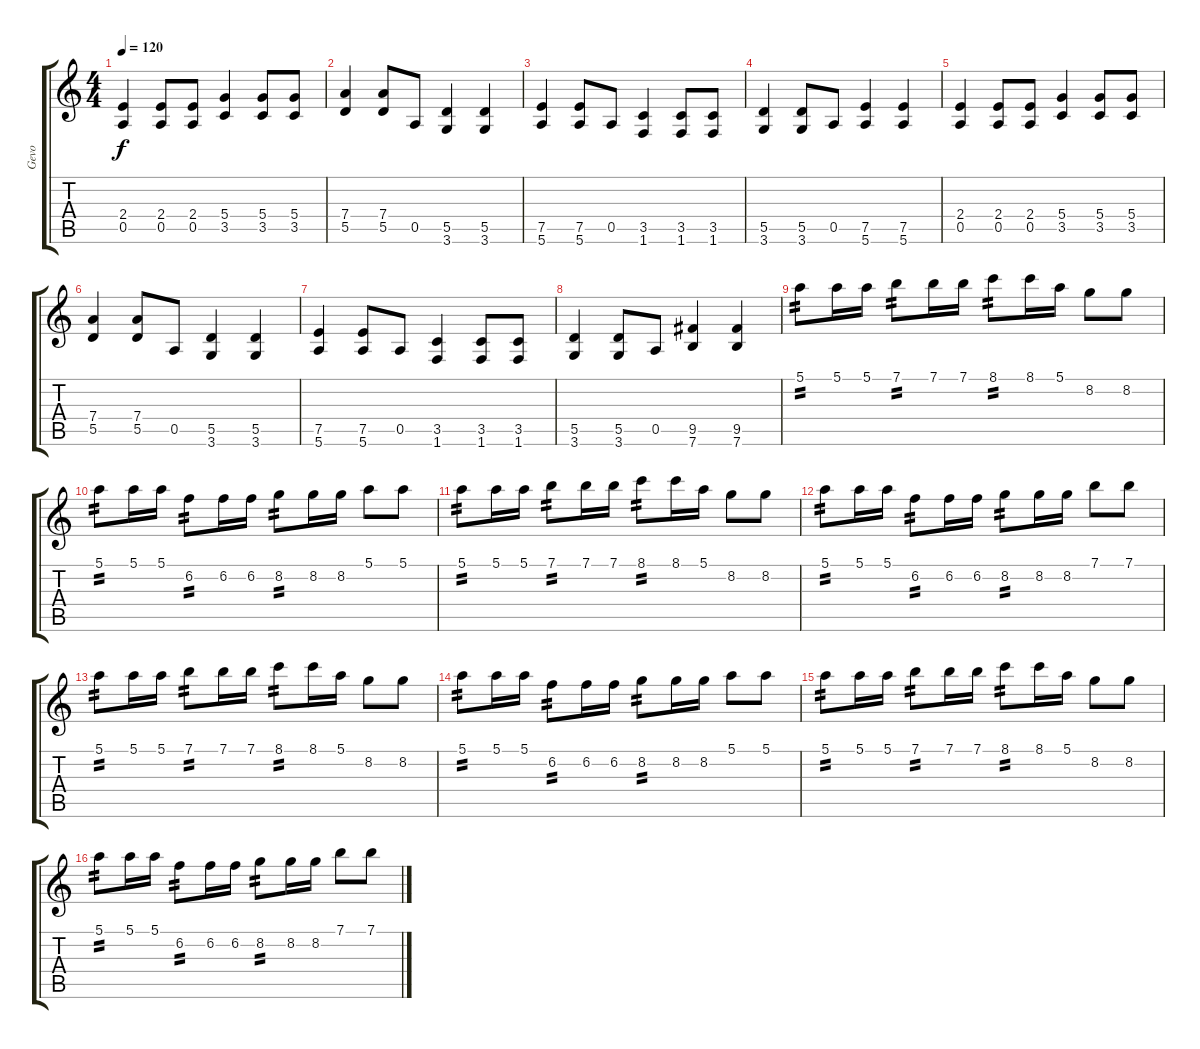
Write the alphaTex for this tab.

\track ("Gevo" "Gevo") {instrument distortionguitar}
\staff {score tabs}
\tuning (E4 B3 G3 D3 A2 E2) {hide}
\ts (4 4)
\tempo 120
\clef g2
\ks c
(2.4 0.5).4{dy f} (2.4 0.5).8 (2.4 0.5).8 (5.4 3.5).4 (5.4 3.5).8 (5.4 3.5).8 |
(7.4 5.5).4 (7.4 5.5).8 0.5.8 (5.5 3.6).4 (5.5 3.6).4 |
(7.5 5.6).4 (7.5 5.6).8 0.5.8 (3.5 1.6).4 (3.5 1.6).8 (3.5 1.6).8 |
(5.5 3.6).4 (5.5 3.6).8 0.5.8 (7.5 5.6).4 (7.5 5.6).4 |
(2.4 0.5).4 (2.4 0.5).8 (2.4 0.5).8 (5.4 3.5).4 (5.4 3.5).8 (5.4 3.5).8 |
(7.4 5.5).4 (7.4 5.5).8 0.5.8 (5.5 3.6).4 (5.5 3.6).4 |
(7.5 5.6).4 (7.5 5.6).8 0.5.8 (3.5 1.6).4 (3.5 1.6).8 (3.5 1.6).8 |
(5.5 3.6).4 (5.5 3.6).8 0.5.8 (9.5 7.6).4 (9.5 7.6).4 |
5.1.8{tp 2} 5.1.16 5.1.16 7.1.8{tp 2} 7.1.16 7.1.16 8.1.8{tp 2} 8.1.16 5.1.16 8.2.8 8.2.8 |
5.1.8{tp 2} 5.1.16 5.1.16 6.2.8{tp 2} 6.2.16 6.2.16 8.2.8{tp 2} 8.2.16 8.2.16 5.1.8 5.1.8 |
5.1.8{tp 2} 5.1.16 5.1.16 7.1.8{tp 2} 7.1.16 7.1.16 8.1.8{tp 2} 8.1.16 5.1.16 8.2.8 8.2.8 |
5.1.8{tp 2} 5.1.16 5.1.16 6.2.8{tp 2} 6.2.16 6.2.16 8.2.8{tp 2} 8.2.16 8.2.16 7.1.8 7.1.8 |
5.1.8{tp 2} 5.1.16 5.1.16 7.1.8{tp 2} 7.1.16 7.1.16 8.1.8{tp 2} 8.1.16 5.1.16 8.2.8 8.2.8 |
5.1.8{tp 2} 5.1.16 5.1.16 6.2.8{tp 2} 6.2.16 6.2.16 8.2.8{tp 2} 8.2.16 8.2.16 5.1.8 5.1.8 |
5.1.8{tp 2} 5.1.16 5.1.16 7.1.8{tp 2} 7.1.16 7.1.16 8.1.8{tp 2} 8.1.16 5.1.16 8.2.8 8.2.8 |
5.1.8{tp 2} 5.1.16 5.1.16 6.2.8{tp 2} 6.2.16 6.2.16 8.2.8{tp 2} 8.2.16 8.2.16 7.1.8 7.1.8
